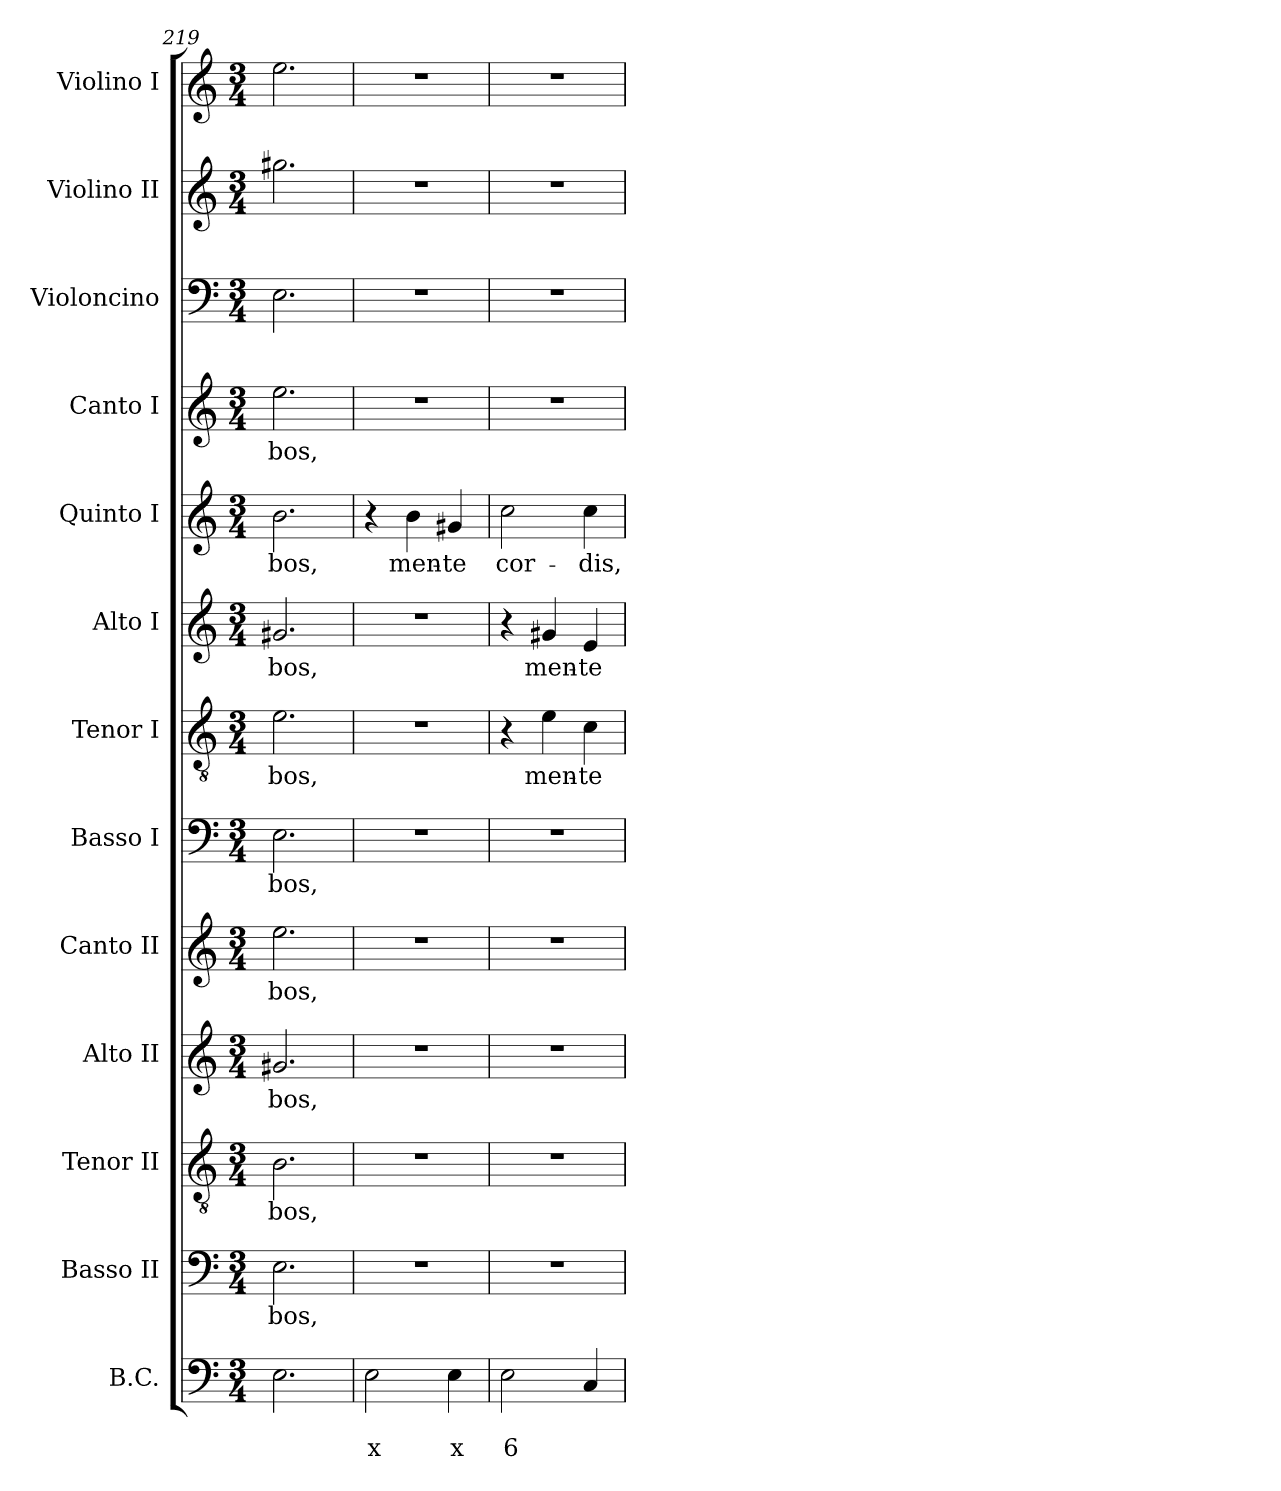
**kern	**text	**text	**kern	**text	**kern	**text	**kern	**text	**kern	**text	**kern	**text	**kern	**text	**kern	**text	**kern	**text	**kern	**text	**kern	**kern	**kern
*part13	*part13	*part13	*part12	*part12	*part11	*part11	*part10	*part10	*part9	*part9	*part8	*part8	*part7	*part7	*part6	*part6	*part5	*part5	*part4	*part4	*part3	*part2	*part1
*staff13	*staff13	*staff13	*staff12	*staff12	*staff11	*staff11	*staff10	*staff10	*staff9	*staff9	*staff8	*staff8	*staff7	*staff7	*staff6	*staff6	*staff5	*staff5	*staff4	*staff4	*staff3	*staff2	*staff1
*I"B.C.	*	*	*I"Basso II	*	*I"Tenor II	*	*I"Alto II	*	*I"Canto II	*	*I"Basso I	*	*I"Tenor I	*	*I"Alto I	*	*I"Quinto I	*	*I"Canto I	*	*I"Violoncino	*I"Violino II	*I"Violino I
*I'BC	*	*	*I'B 2	*	*I'T 2	*	*I'A 2	*	*I'C 2	*	*I'B 1	*	*I'T 1	*	*I'A 1	*	*I'Q 1	*	*I'C 1	*	*	*I'Vln. II	*I'Vln. I
*clefF4	*	*	*clefF4	*	*clefGv2	*	*clefG2	*	*clefG2	*	*clefF4	*	*clefGv2	*	*clefG2	*	*clefG2	*	*clefG2	*	*clefF4	*clefG2	*clefG2
*k[]	*	*	*k[]	*	*k[]	*	*k[]	*	*k[]	*	*k[]	*	*k[]	*	*k[]	*	*k[]	*	*k[]	*	*k[]	*k[]	*k[]
*C:	*	*	*C:	*	*C:	*	*C:	*	*C:	*	*C:	*	*C:	*	*C:	*	*C:	*	*C:	*	*C:	*C:	*C:
*M3/4	*	*	*M3/4	*	*M3/4	*	*M3/4	*	*M3/4	*	*M3/4	*	*M3/4	*	*M3/4	*	*M3/4	*	*M3/4	*	*M3/4	*M3/4	*M3/4
=219	=219	=219	=219	=219	=219	=219	=219	=219	=219	=219	=219	=219	=219	=219	=219	=219	=219	=219	=219	=219	=219	=219	=219
!	!	!	!	!LO:LY:b	!	!	!	!	!	!	!	!	!	!	!	!	!	!	!	!	!	!	!
!	!	!	!	!	!	!LO:LY:b	!	!	!	!	!	!	!	!	!	!	!	!	!	!	!	!	!
!	!	!	!	!	!	!	!	!LO:LY:b	!	!	!	!	!	!	!	!	!	!	!	!	!	!	!
!	!	!	!	!	!	!	!	!	!	!LO:LY:b	!	!	!	!	!	!	!	!	!	!	!	!	!
!	!	!	!	!	!	!	!	!	!	!	!	!LO:LY:b	!	!	!	!	!	!	!	!	!	!	!
!	!	!	!	!	!	!	!	!	!	!	!	!	!	!LO:LY:b	!	!	!	!	!	!	!	!	!
!	!	!	!	!	!	!	!	!	!	!	!	!	!	!	!	!LO:LY:b	!	!	!	!	!	!	!
!	!	!	!	!	!	!	!	!	!	!	!	!	!	!	!	!	!	!LO:LY:b	!	!	!	!	!
!	!	!	!	!	!	!	!	!	!	!	!	!	!	!	!	!	!	!	!	!LO:LY:b	!	!	!
2.E\	.	.	2.E\	-bos,	2.B\	-bos,	2.g#X/	-bos,	2.ee\	-bos,	2.E\	-bos,	2.e\	-bos,	2.g#X/	-bos,	2.b\	-bos,	2.ee\	-bos,	2.E\	2.gg#X\	2.ee\
=220	=220	=220	=220	=220	=220	=220	=220	=220	=220	=220	=220	=220	=220	=220	=220	=220	=220	=220	=220	=220	=220	=220	=220
!	!	!LO:LY:b	!	!	!	!	!	!	!	!	!	!	!	!	!	!	!	!	!	!	!	!	!
2E\	.	x	2.r	.	2.r	.	2.r	.	2.r	.	2.r	.	2.r	.	2.r	.	4r	.	2.r	.	2.r	2.r	2.r
!	!	!	!	!	!	!	!	!	!	!	!	!	!	!	!	!	!	!LO:LY:b	!	!	!	!	!
.	.	.	.	.	.	.	.	.	.	.	.	.	.	.	.	.	4b\	men-	.	.	.	.	.
!	!	!LO:LY:b	!	!	!	!	!	!	!	!	!	!	!	!	!	!	!	!	!	!	!	!	!
!	!	!	!	!	!	!	!	!	!	!	!	!	!	!	!	!	!	!LO:LY:b	!	!	!	!	!
4E\	.	x	.	.	.	.	.	.	.	.	.	.	.	.	.	.	4g#X/	-te	.	.	.	.	.
!!LO:PB:g=z
=221	=221	=221	=221	=221	=221	=221	=221	=221	=221	=221	=221	=221	=221	=221	=221	=221	=221	=221	=221	=221	=221	=221	=221
!	!	!LO:LY:b	!	!	!	!	!	!	!	!	!	!	!	!	!	!	!	!	!	!	!	!	!
!	!	!	!	!	!	!	!	!	!	!	!	!	!	!	!	!	!	!LO:LY:b	!	!	!	!	!
2E\	.	6	2.r	.	2.r	.	2.r	.	2.r	.	2.r	.	4r	.	4r	.	2cc\	cor-	2.r	.	2.r	2.r	2.r
!	!	!	!	!	!	!	!	!	!	!	!	!	!	!LO:LY:b	!	!	!	!	!	!	!	!	!
!	!	!	!	!	!	!	!	!	!	!	!	!	!	!	!	!LO:LY:b	!	!	!	!	!	!	!
.	.	.	.	.	.	.	.	.	.	.	.	.	4e\	men-	4g#X/	men-	.	.	.	.	.	.	.
!	!	!	!	!	!	!	!	!	!	!	!	!	!	!LO:LY:b	!	!	!	!	!	!	!	!	!
!	!	!	!	!	!	!	!	!	!	!	!	!	!	!	!	!LO:LY:b	!	!	!	!	!	!	!
!	!	!	!	!	!	!	!	!	!	!	!	!	!	!	!	!	!	!LO:LY:b	!	!	!	!	!
4C/	.	.	.	.	.	.	.	.	.	.	.	.	4c\	-te	4e/	-te	4cc\	-dis,	.	.	.	.	.
=	=	=	=	=	=	=	=	=	=	=	=	=	=	=	=	=	=	=	=	=	=	=	=
*-	*-	*-	*-	*-	*-	*-	*-	*-	*-	*-	*-	*-	*-	*-	*-	*-	*-	*-	*-	*-	*-	*-	*-
